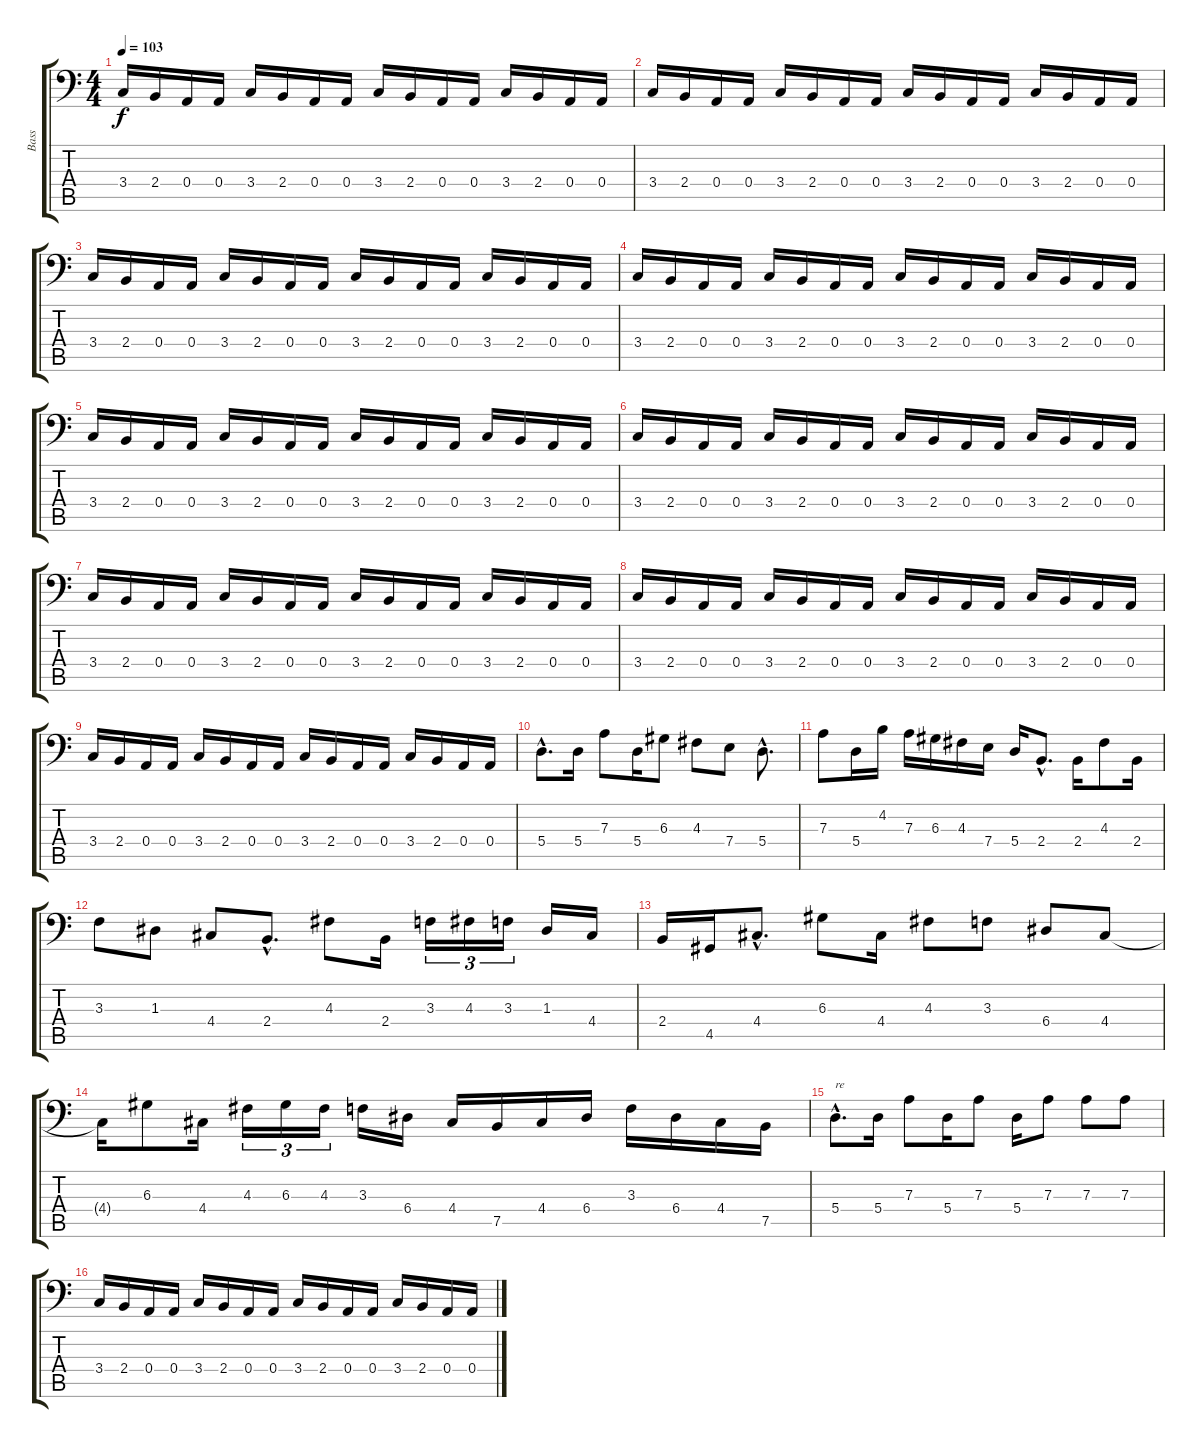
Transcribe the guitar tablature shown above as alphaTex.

\track ("Bass" "Bass") {instrument electricbassfinger}
\staff {score tabs}
\tuning (C3 G2 D2 A1 E1 B0) {hide}
\ts (4 4)
\tempo 103
\clef f4
\ks c
3.4.16{dy f} 2.4.16 0.4.16 0.4.16 3.4.16 2.4.16 0.4.16 0.4.16 3.4.16 2.4.16 0.4.16 0.4.16 3.4.16 2.4.16 0.4.16 0.4.16 |
3.4.16 2.4.16 0.4.16 0.4.16 3.4.16 2.4.16 0.4.16 0.4.16 3.4.16 2.4.16 0.4.16 0.4.16 3.4.16 2.4.16 0.4.16 0.4.16 |
3.4.16 2.4.16 0.4.16 0.4.16 3.4.16 2.4.16 0.4.16 0.4.16 3.4.16 2.4.16 0.4.16 0.4.16 3.4.16 2.4.16 0.4.16 0.4.16 |
3.4.16 2.4.16 0.4.16 0.4.16 3.4.16 2.4.16 0.4.16 0.4.16 3.4.16 2.4.16 0.4.16 0.4.16 3.4.16 2.4.16 0.4.16 0.4.16 |
3.4.16 2.4.16 0.4.16 0.4.16 3.4.16 2.4.16 0.4.16 0.4.16 3.4.16 2.4.16 0.4.16 0.4.16 3.4.16 2.4.16 0.4.16 0.4.16 |
3.4.16 2.4.16 0.4.16 0.4.16 3.4.16 2.4.16 0.4.16 0.4.16 3.4.16 2.4.16 0.4.16 0.4.16 3.4.16 2.4.16 0.4.16 0.4.16 |
3.4.16 2.4.16 0.4.16 0.4.16 3.4.16 2.4.16 0.4.16 0.4.16 3.4.16 2.4.16 0.4.16 0.4.16 3.4.16 2.4.16 0.4.16 0.4.16 |
3.4.16 2.4.16 0.4.16 0.4.16 3.4.16 2.4.16 0.4.16 0.4.16 3.4.16 2.4.16 0.4.16 0.4.16 3.4.16 2.4.16 0.4.16 0.4.16 |
3.4.16 2.4.16 0.4.16 0.4.16 3.4.16 2.4.16 0.4.16 0.4.16 3.4.16 2.4.16 0.4.16 0.4.16 3.4.16 2.4.16 0.4.16 0.4.16 |
5.4{hac}.8{d} 5.4.16 7.3.8 5.4.16 6.3.8 4.3.8 7.4.8 5.4{hac}.8{d} |
7.3.8 5.4.16 4.2.16 7.3.16 6.3.16 4.3.16 7.4.16 5.4.16 2.4{hac}.8{d} 2.4.16 4.3.8 2.4.16 |
3.3.8 1.3.8 4.4.8 2.4{hac}.8{d} 4.3.8 2.4.16 3.3.16{tu (3 2)} 4.3.16{tu (3 2)} 3.3.16{tu (3 2)} 1.3.16 4.4.16 |
2.4.16 4.5.16 4.4{hac}.8{d} 6.3.8 4.4.16 4.3.8 3.3.8 6.4.8 4.4.8 |
4.4{t}.16 6.3.8 4.4.16 4.3.16{tu (3 2)} 6.3.16{tu (3 2)} 4.3.16{tu (3 2)} 3.3.16 6.4.16 4.4.16 7.5.16 4.4.16 6.4.16 3.3.16 6.4.16 4.4.16 7.5.16 |
5.4{hac}.8{d txt "re"} 5.4.16 7.3.8 5.4.16 7.3.8 5.4.16 7.3.8 7.3.8 7.3.8 |
3.4.16 2.4.16 0.4.16 0.4.16 3.4.16 2.4.16 0.4.16 0.4.16 3.4.16 2.4.16 0.4.16 0.4.16 3.4.16 2.4.16 0.4.16 0.4.16
